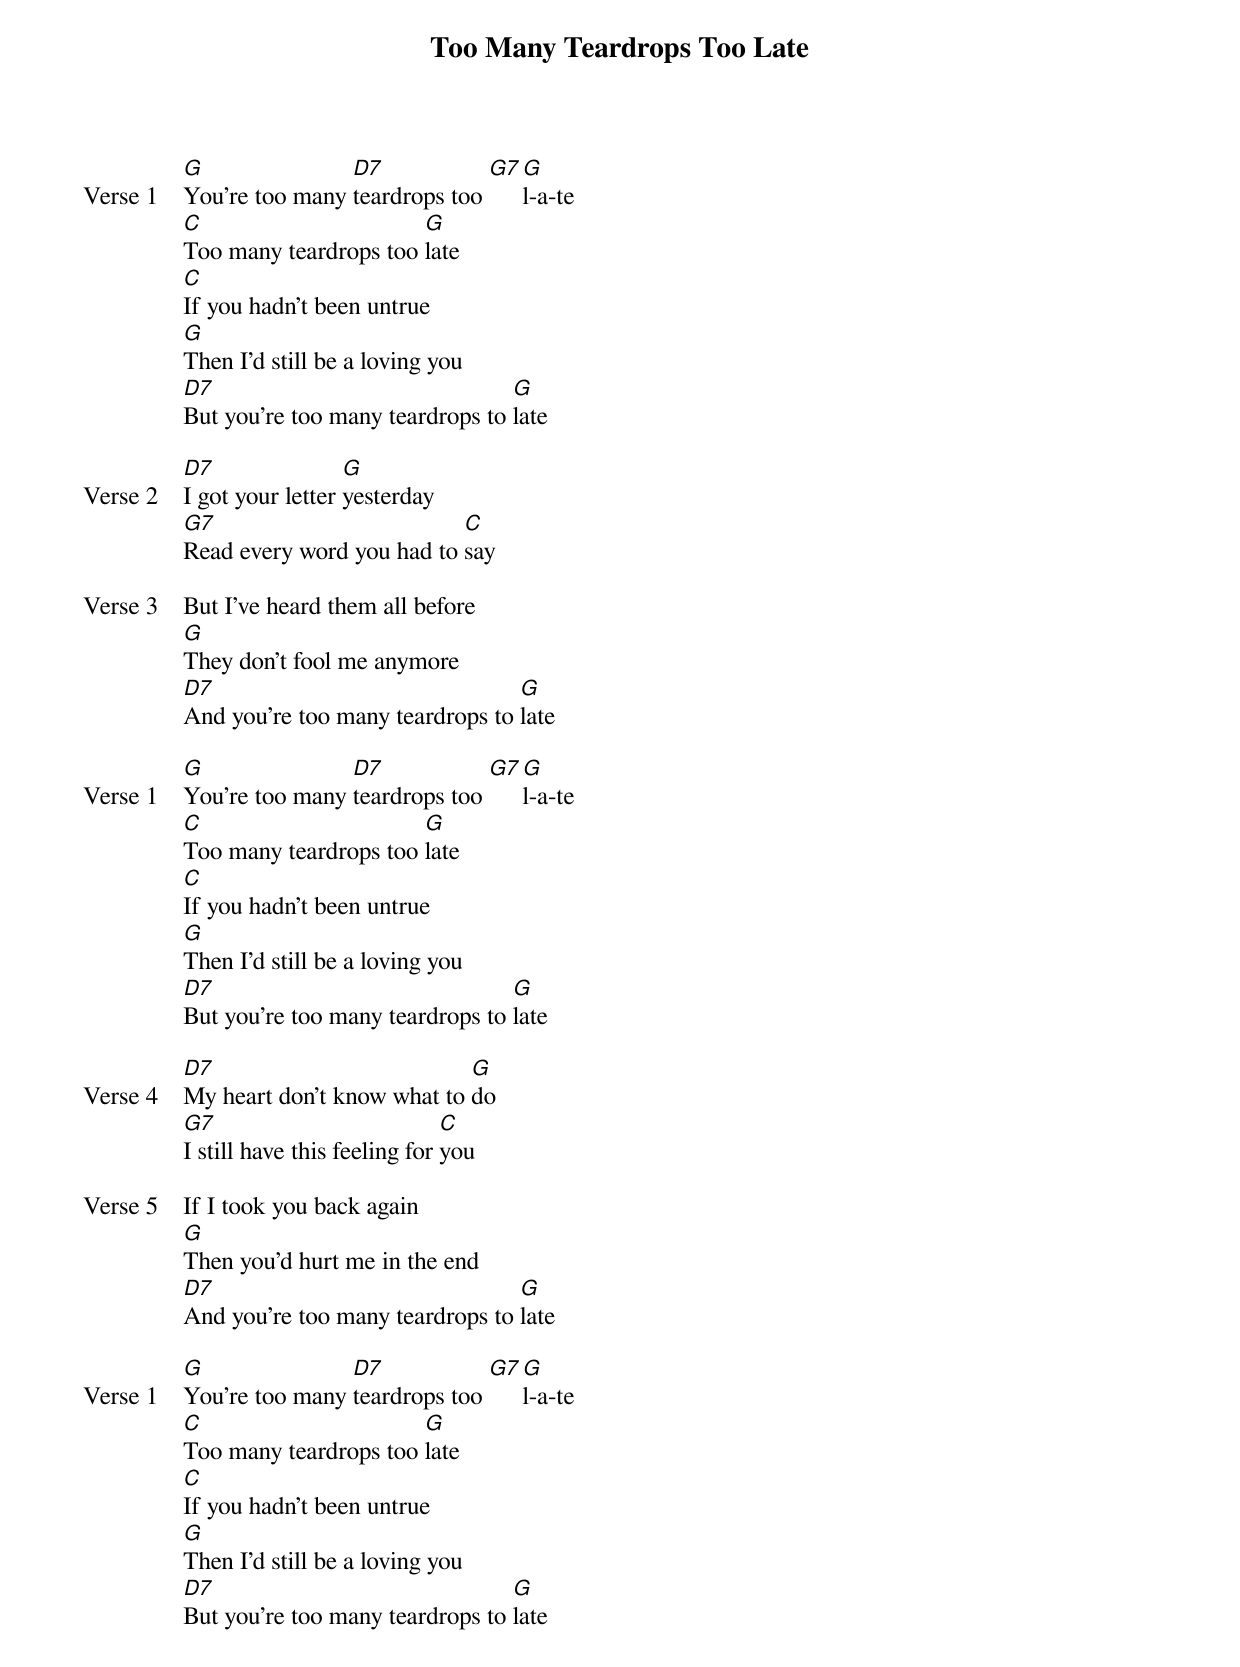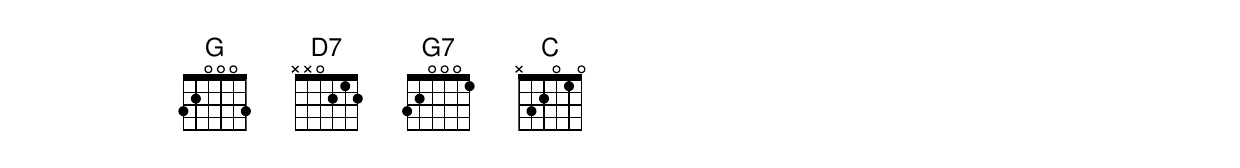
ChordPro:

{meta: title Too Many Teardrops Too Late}
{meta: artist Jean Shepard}
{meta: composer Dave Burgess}

{start_of_verse: Verse 1}
[G]You're too many [D7]teardrops too [G7][G]l-a-te
[C]Too many teardrops too [G]late
[C]If you hadn't been untrue
[G]Then I'd still be a loving you
[D7]But you're too many teardrops to [G]late
{end_of_verse}

{start_of_verse: Verse 2}
[D7]I got your letter [G]yesterday
[G7]Read every word you had to [C]say
{end_of_verse}

{start_of_verse: Verse 3}
But I've heard them all before
[G]They don't fool me anymore
[D7]And you're too many teardrops to [G]late
{end_of_verse}

{start_of_verse: Verse 1}
[G]You're too many [D7]teardrops too [G7][G]l-a-te
[C]Too many teardrops too [G]late
[C]If you hadn't been untrue
[G]Then I'd still be a loving you
[D7]But you're too many teardrops to [G]late
{end_of_verse}

{start_of_verse: Verse 4}
[D7]My heart don't know what to [G]do
[G7]I still have this feeling for [C]you
{end_of_verse}

{start_of_verse: Verse 5}
If I took you back again
[G]Then you'd hurt me in the end
[D7]And you're too many teardrops to [G]late
{end_of_verse}

{start_of_verse: Verse 1}
[G]You're too many [D7]teardrops too [G7][G]l-a-te
[C]Too many teardrops too [G]late
[C]If you hadn't been untrue
[G]Then I'd still be a loving you
[D7]But you're too many teardrops to [G]late
{end_of_verse}
